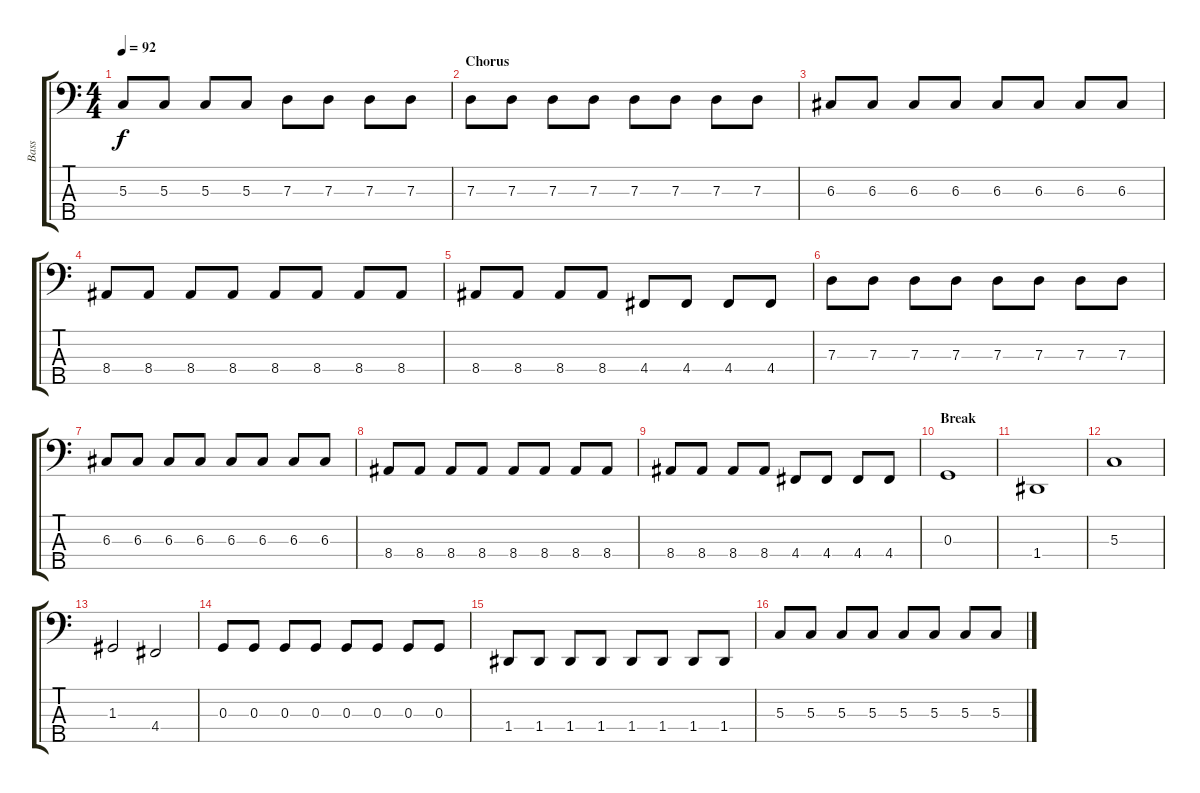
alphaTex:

\track ("Bass" "Bass") {instrument electricbassfinger}
\staff {score tabs}
\tuning (F2 C2 G1 D1 A0) {hide}
\ts (4 4)
\tempo 92
\clef f4
\ks c
5.3.8{dy f} 5.3.8 5.3.8 5.3.8 7.3.8 7.3.8 7.3.8 7.3.8 |
\section ("" "Chorus")
7.3.8 7.3.8 7.3.8 7.3.8 7.3.8 7.3.8 7.3.8 7.3.8 |
6.3.8 6.3.8 6.3.8 6.3.8 6.3.8 6.3.8 6.3.8 6.3.8 |
8.4.8 8.4.8 8.4.8 8.4.8 8.4.8 8.4.8 8.4.8 8.4.8 |
8.4.8 8.4.8 8.4.8 8.4.8 4.4.8 4.4.8 4.4.8 4.4.8 |
7.3.8 7.3.8 7.3.8 7.3.8 7.3.8 7.3.8 7.3.8 7.3.8 |
6.3.8 6.3.8 6.3.8 6.3.8 6.3.8 6.3.8 6.3.8 6.3.8 |
8.4.8 8.4.8 8.4.8 8.4.8 8.4.8 8.4.8 8.4.8 8.4.8 |
8.4.8 8.4.8 8.4.8 8.4.8 4.4.8 4.4.8 4.4.8 4.4.8 |
\section ("" "Break")
0.3.1 |
1.4.1 |
5.3.1 |
1.3.2 4.4.2 |
0.3.8 0.3.8 0.3.8 0.3.8 0.3.8 0.3.8 0.3.8 0.3.8 |
1.4.8 1.4.8 1.4.8 1.4.8 1.4.8 1.4.8 1.4.8 1.4.8 |
5.3.8 5.3.8 5.3.8 5.3.8 5.3.8 5.3.8 5.3.8 5.3.8
